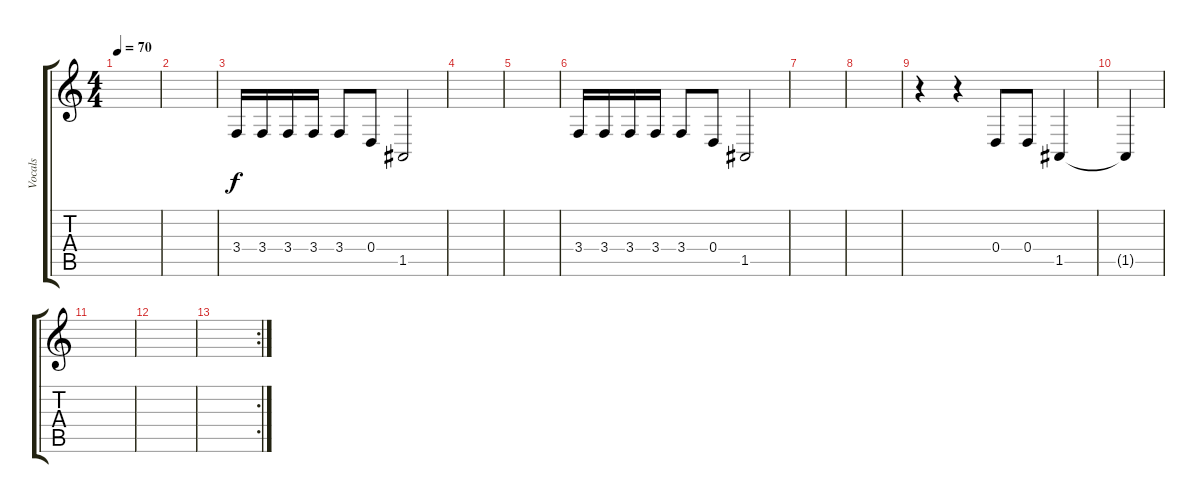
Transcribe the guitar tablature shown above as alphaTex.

\track ("Vocals" "Vocals") {instrument clarinet}
\staff {score tabs}
\tuning (E4 B3 G3 D3 A2 E2) {hide}
\ts (4 4)
\tempo 70
\clef g2
\ks c
|
|
3.4.16 3.4.16 3.4.16 3.4.16 3.4.8 0.4.8 1.5.2 |
|
|
3.4.16 3.4.16 3.4.16 3.4.16 3.4.8 0.4.8 1.5.2 |
|
|
r.4 r.4 0.4.8 0.4.8 1.5.4 |
1.5{t}.4 |
|
|
\rc 2
